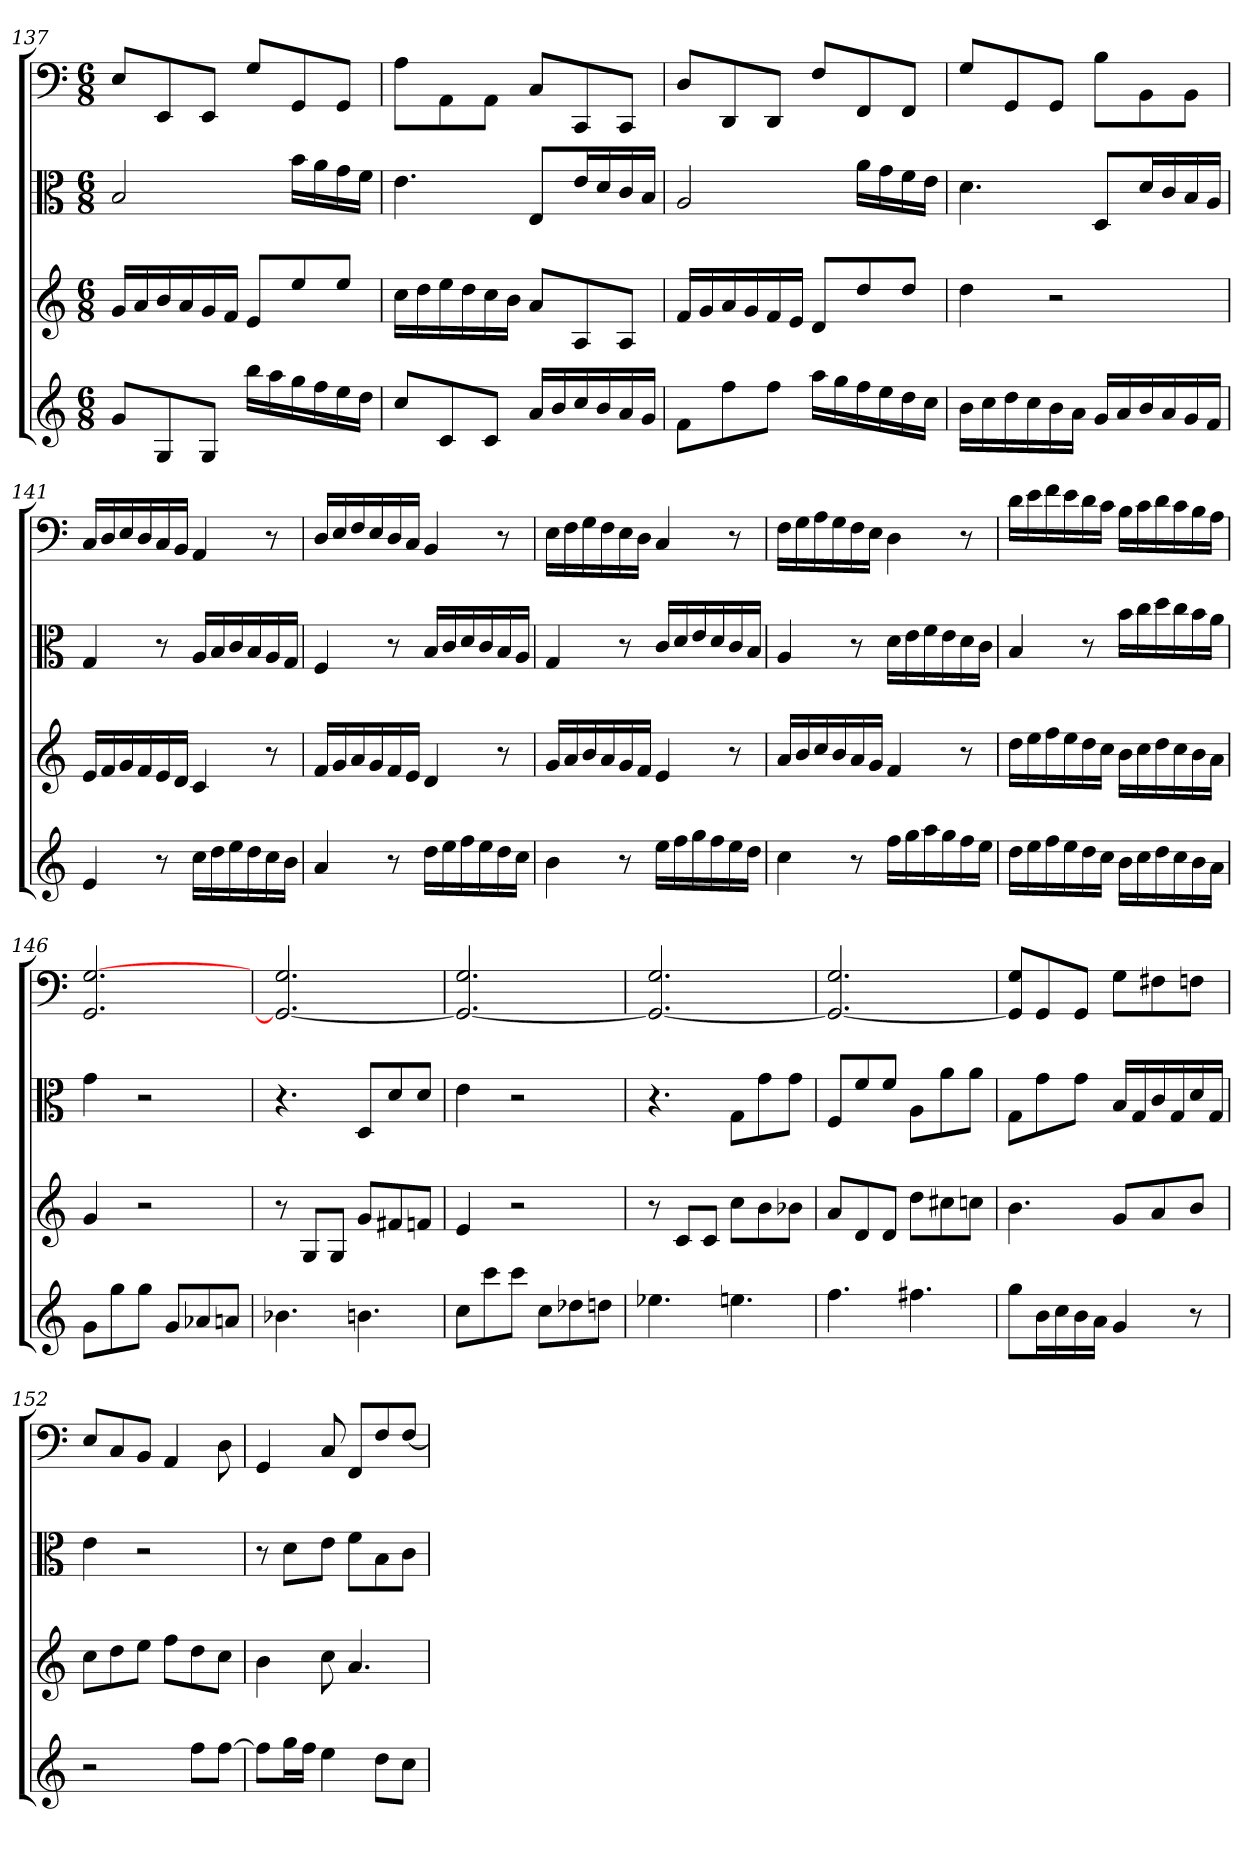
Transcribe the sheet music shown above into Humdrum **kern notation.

**kern	**kern	**kern	**kern
*part4	*part3	*part2	*part1
*staff4	*staff3	*staff2	*staff1
*	*	*clefC3	*clefF4
*k[]	*k[]	*k[]	*k[]
*C:	*C:	*C:	*C:
*M6/8	*M6/8	*M6/8	*M6/8
=137	=137	=137	=137
8gL	16gLL	2B	8E/L
.	16a	.	.
8G	16b	.	8EE/
.	16a	.	.
8GJ	16g	.	8EE/J
.	16fJJ	.	.
16bbLL	8eL	.	8G/L
16aa	.	.	.
16gg	8ee	16b\LL	8GG/
16ff	.	16a\	.
16ee	8eeJ	16g\	8GG/J
16ddJJ	.	16f\JJ	.
=138	=138	=138	=138
8ccL	16ccLL	4.e	8A\L
.	16dd	.	.
8c	16ee	.	8AA\
.	16dd	.	.
8cJ	16cc	.	8AA\J
.	16bJJ	.	.
16aLL	8aL	8E/L	8C/L
16b	.	.	.
16cc	8A	16e/L	8CC/
16b	.	16d/	.
16a	8AJ	16c/	8CC/J
16gJJ	.	16B/JJ	.
=139	=139	=139	=139
8fL	16fLL	2A	8D/L
.	16g	.	.
8ff	16a	.	8DD/
.	16g	.	.
8ffJ	16f	.	8DD/J
.	16eJJ	.	.
16aaLL	8dL	.	8F/L
16gg	.	.	.
16ff	8dd	16a\LL	8FF/
16ee	.	16g\	.
16dd	8ddJ	16f\	8FF/J
16ccJJ	.	16e\JJ	.
=140	=140	=140	=140
16bLL	4dd	4.d	8G/L
16cc	.	.	.
16dd	.	.	8GG/
16cc	.	.	.
16b	2r	.	8GG/J
16aJJ	.	.	.
16gLL	.	8D/L	8B\L
16a	.	.	.
16b	.	16d/L	8BB\
16a	.	16c/	.
16g	.	16B/	8BB\J
16fJJ	.	16A/JJ	.
=141	=141	=141	=141
4e	16eLL	4G	16C/LL
.	16f	.	16D/
.	16g	.	16E/
.	16f	.	16D/
8r	16e	8r	16C/
.	16dJJ	.	16BB/JJ
16ccLL	4c	16A/LL	4AA
16dd	.	16B/	.
16ee	.	16c/	.
16dd	.	16B/	.
16cc	8r	16A/	8r
16bJJ	.	16G/JJ	.
=142	=142	=142	=142
4a	16fLL	4F	16D/LL
.	16g	.	16E/
.	16a	.	16F/
.	16g	.	16E/
8r	16f	8r	16D/
.	16eJJ	.	16C/JJ
16ddLL	4d	16B/LL	4BB
16ee	.	16c/	.
16ff	.	16d/	.
16ee	.	16c/	.
16dd	8r	16B/	8r
16ccJJ	.	16A/JJ	.
=143	=143	=143	=143
4b	16gLL	4G	16E\LL
.	16a	.	16F\
.	16b	.	16G\
.	16a	.	16F\
8r	16g	8r	16E\
.	16fJJ	.	16D\JJ
16eeLL	4e	16c/LL	4C
16ff	.	16d/	.
16gg	.	16e/	.
16ff	.	16d/	.
16ee	8r	16c/	8r
16ddJJ	.	16B/JJ	.
=144	=144	=144	=144
4cc	16aLL	4A	16F\LL
.	16b	.	16G\
.	16cc	.	16A\
.	16b	.	16G\
8r	16a	8r	16F\
.	16gJJ	.	16E\JJ
16ffLL	4f	16d\LL	4D
16gg	.	16e\	.
16aa	.	16f\	.
16gg	.	16e\	.
16ff	8r	16d\	8r
16eeJJ	.	16c\JJ	.
=145	=145	=145	=145
16ddLL	16ddLL	4B	16d\LL
16ee	16ee	.	16e\
16ff	16ff	.	16f\
16ee	16ee	.	16e\
16dd	16dd	8r	16d\
16ccJJ	16ccJJ	.	16c\JJ
16bLL	16bLL	16b\LL	16B\LL
16cc	16cc	16cc\	16c\
16dd	16dd	16dd\	16d\
16cc	16cc	16cc\	16c\
16b	16b	16b\	16B\
16aJJ	16aJJ	16a\JJ	16A\JJ
=146	=146	=146	=146
8gL	4g	4g	2.GG [2.G
8gg	.	.	.
8ggJ	2r	2r	.
8gL	.	.	.
8a-X	.	.	.
8anJ	.	.	.
=147	=147	=147	=147
4.b-X	8r	4.r	2.GG_ 2.G
.	8GL	.	.
.	8GJ	.	.
4.bn	8gL	8D/L	.
.	8f#X	8d/	.
.	8fnJ	8d/J	.
=148	=148	=148	=148
8ccL	4e	4e	2.GG_ 2.G
8ccc	.	.	.
8cccJ	2r	2r	.
8ccL	.	.	.
8dd-X	.	.	.
8ddnJ	.	.	.
=149	=149	=149	=149
4.ee-X	8r	4.r	2.GG_ 2.G
.	8cL	.	.
.	8cJ	.	.
4.een	8ccL	8G\L	.
.	8b	8g\	.
.	8b-XJ	8g\J	.
=150	=150	=150	=150
4.ff	8aL	8F/L	2.GG_ 2.G
.	8d	8f/	.
.	8dJ	8f/J	.
4.ff#X	8ddL	8A\L	.
.	8cc#X	8a\	.
.	8ccnJ	8a\J	.
=151	=151	=151	=151
8ggL	4.b	8G\L	8GG]/ 8G/L
16bL	.	8g\	8GG/
16cc	.	.	.
16b	.	8g\J	8GG/J
16aJJ	.	.	.
4g	8gL	16B/LL	8G\L
.	.	16G/	.
.	8a	16c/	8F#X\
.	.	16G/	.
8r	8bJ	16d/	8Fn\J
.	.	16G/JJ	.
=152	=152	=152	=152
2r	8ccL	4e	8E/L
.	8dd	.	8C/
.	8eeJ	2r	8BB/J
.	8ffL	.	4AA
8ffL	8dd	.	.
[8ffJ	8ccJ	.	8D
=153	=153	=153	=153
8ffL]	4b	8r	4GG
16ggL	.	8d\L	.
16ffJJ	.	.	.
4ee	8cc	8e\J	8C
.	4.a	8f\L	8FF/L
8ddL	.	8B\	8F/
8ccJ	.	8c\J	[8F/J
=	=	=	=
*-	*-	*-	*-
